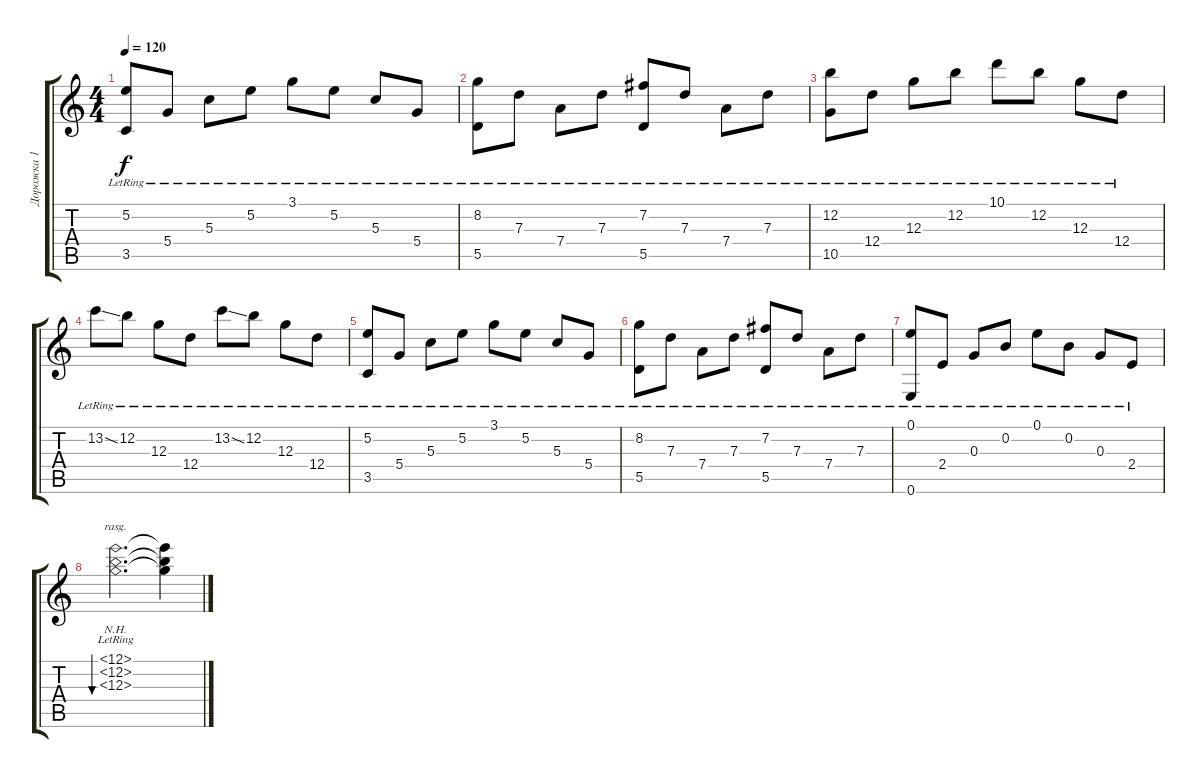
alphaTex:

\track ("Дорожка 1" "Дорожка 1") {instrument acousticguitarsteel}
\staff {score tabs}
\tuning (E4 B3 G3 D3 A2 E2) {hide}
\ts (4 4)
\tempo 120
\clef g2
\ks c
(5.2{lr} 3.5{lr}).8{dy f} 5.4{lr}.8 5.3{lr}.8 5.2{lr}.8 3.1{lr}.8 5.2{lr}.8 5.3{lr}.8 5.4{lr}.8 |
(8.2{lr} 5.5{lr}).8 7.3{lr}.8 7.4{lr}.8 7.3{lr}.8 (7.2{lr} 5.5{lr}).8 7.3{lr}.8 7.4{lr}.8 7.3{lr}.8 |
(12.2{lr} 10.5{lr}).8 12.4{lr}.8 12.3{lr}.8 12.2{lr}.8 10.1{lr}.8 12.2{lr}.8 12.3{lr}.8 12.4{lr}.8 |
13.2{ss lr}.8 12.2{lr}.8 12.3{lr}.8 12.4{lr}.8 13.2{ss lr}.8 12.2{lr}.8 12.3{lr}.8 12.4{lr}.8 |
(5.2{lr} 3.5{lr}).8 5.4{lr}.8 5.3{lr}.8 5.2{lr}.8 3.1{lr}.8 5.2{lr}.8 5.3{lr}.8 5.4{lr}.8 |
(8.2{lr} 5.5{lr}).8 7.3{lr}.8 7.4{lr}.8 7.3{lr}.8 (7.2{lr} 5.5{lr}).8 7.3{lr}.8 7.4{lr}.8 7.3{lr}.8 |
(0.1{lr} 0.6{lr}).8 2.4{lr}.8 0.3{lr}.8 0.2{lr}.8 0.1{lr}.8 0.2{lr}.8 0.3{lr}.8 2.4{lr}.8 |
(12.1{nh lr} 12.2{nh lr} 12.3{nh lr}).2{d bu 120 rasg ii} (12.1{t} 12.2{t} 12.3{t}).4
